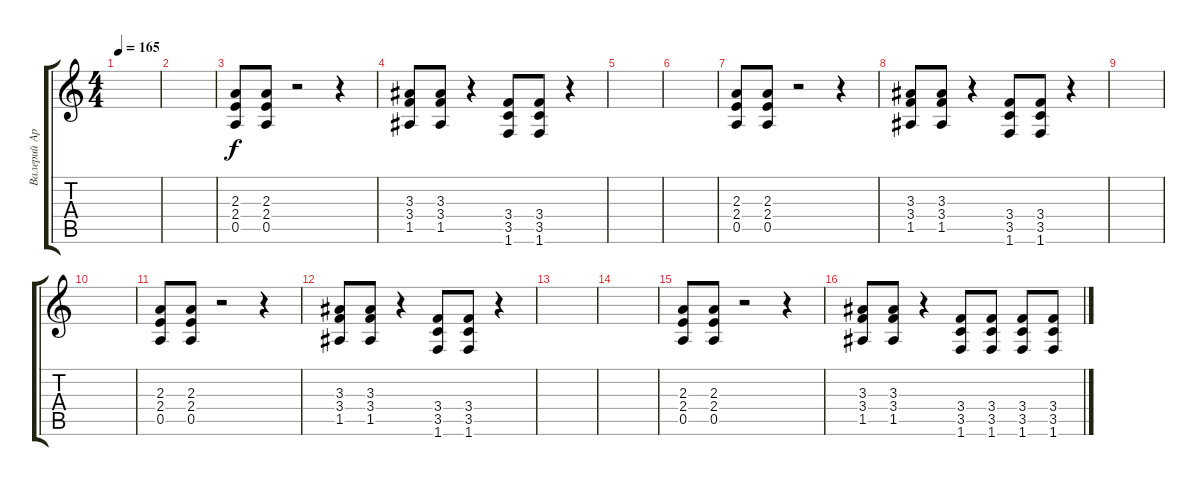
\track ("Валерий Аркадин" "Валерий Ар") {instrument distortionguitar}
\staff {score tabs}
\tuning (E4 B3 G3 D3 A2 E2) {hide}
\ts (4 4)
\tempo 165
\clef g2
\ks c
|
|
(2.3 2.4 0.5).8 (2.3 2.4 0.5).8 r.2 r.4 |
(3.3 3.4 1.5).8 (3.3 3.4 1.5).8 r.4 (3.4 3.5 1.6).8 (3.4 3.5 1.6).8 r.4 |
|
|
(2.3 2.4 0.5).8 (2.3 2.4 0.5).8 r.2 r.4 |
(3.3 3.4 1.5).8 (3.3 3.4 1.5).8 r.4 (3.4 3.5 1.6).8 (3.4 3.5 1.6).8 r.4 |
|
|
(2.3 2.4 0.5).8 (2.3 2.4 0.5).8 r.2 r.4 |
(3.3 3.4 1.5).8 (3.3 3.4 1.5).8 r.4 (3.4 3.5 1.6).8 (3.4 3.5 1.6).8 r.4 |
|
|
(2.3 2.4 0.5).8 (2.3 2.4 0.5).8 r.2 r.4 |
(3.3 3.4 1.5).8 (3.3 3.4 1.5).8 r.4 (3.4 3.5 1.6).8 (3.4 3.5 1.6).8 (3.4 3.5 1.6).8 (3.4 3.5 1.6).8
